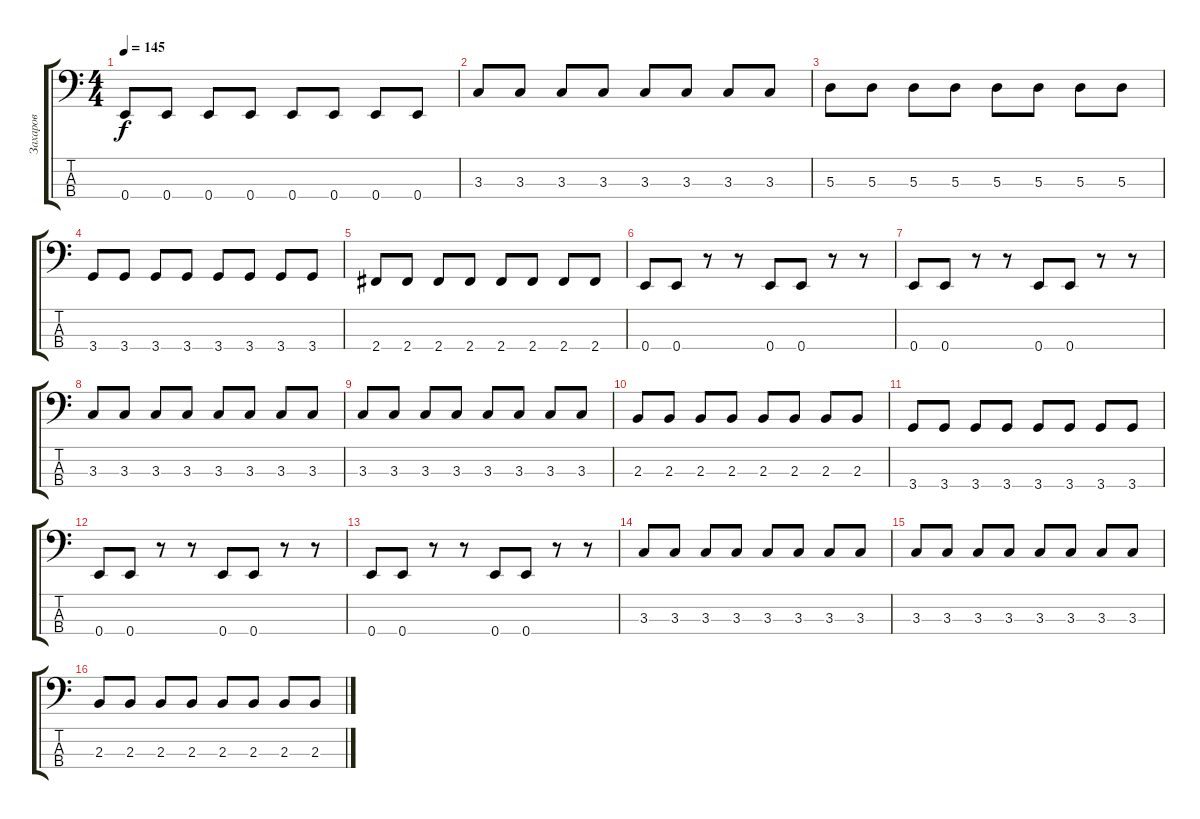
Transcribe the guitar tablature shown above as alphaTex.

\track ("Захаров" "Захаров") {instrument electricbassfinger}
\staff {score tabs}
\tuning (G2 D2 A1 E1) {hide}
\ts (4 4)
\tempo 145
\clef f4
\ks c
0.4.8{dy f} 0.4.8 0.4.8 0.4.8 0.4.8 0.4.8 0.4.8 0.4.8 |
3.3.8 3.3.8 3.3.8 3.3.8 3.3.8 3.3.8 3.3.8 3.3.8 |
5.3.8 5.3.8 5.3.8 5.3.8 5.3.8 5.3.8 5.3.8 5.3.8 |
3.4.8 3.4.8 3.4.8 3.4.8 3.4.8 3.4.8 3.4.8 3.4.8 |
2.4.8 2.4.8 2.4.8 2.4.8 2.4.8 2.4.8 2.4.8 2.4.8 |
0.4.8 0.4.8 r.8 r.8 0.4.8 0.4.8 r.8 r.8 |
0.4.8 0.4.8 r.8 r.8 0.4.8 0.4.8 r.8 r.8 |
3.3.8 3.3.8 3.3.8 3.3.8 3.3.8 3.3.8 3.3.8 3.3.8 |
3.3.8 3.3.8 3.3.8 3.3.8 3.3.8 3.3.8 3.3.8 3.3.8 |
2.3.8 2.3.8 2.3.8 2.3.8 2.3.8 2.3.8 2.3.8 2.3.8 |
3.4.8 3.4.8 3.4.8 3.4.8 3.4.8 3.4.8 3.4.8 3.4.8 |
0.4.8 0.4.8 r.8 r.8 0.4.8 0.4.8 r.8 r.8 |
0.4.8 0.4.8 r.8 r.8 0.4.8 0.4.8 r.8 r.8 |
3.3.8 3.3.8 3.3.8 3.3.8 3.3.8 3.3.8 3.3.8 3.3.8 |
3.3.8 3.3.8 3.3.8 3.3.8 3.3.8 3.3.8 3.3.8 3.3.8 |
2.3.8 2.3.8 2.3.8 2.3.8 2.3.8 2.3.8 2.3.8 2.3.8
